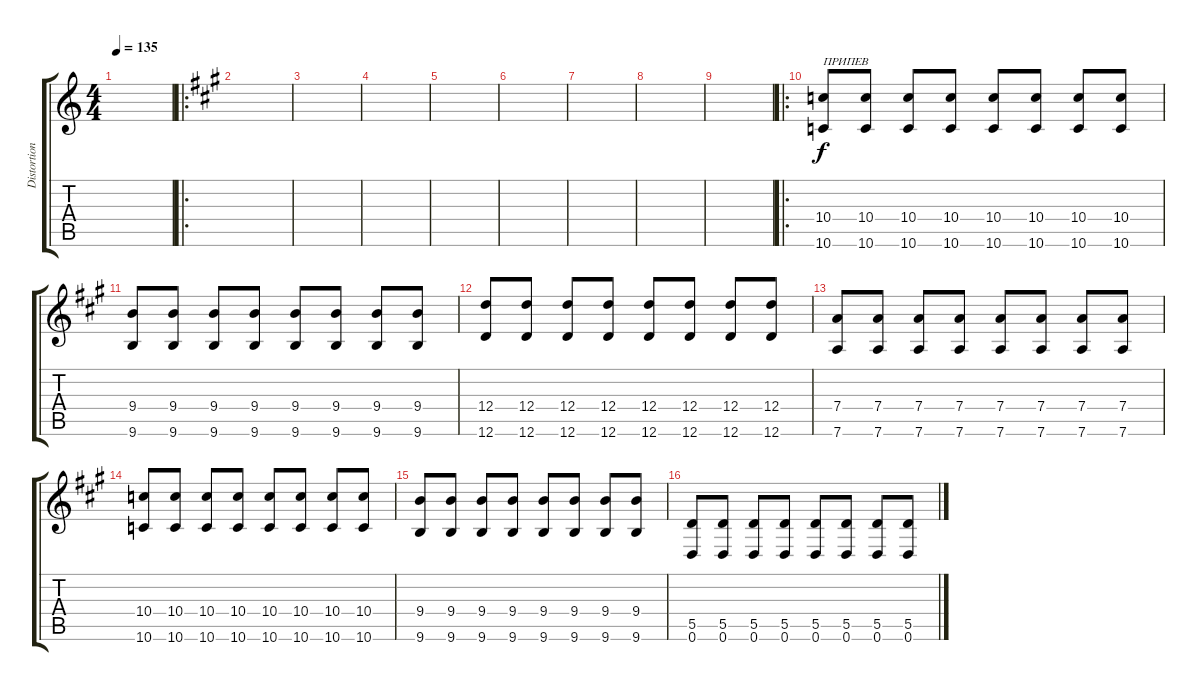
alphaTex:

\track ("Distortion guitar" "Distortion") {instrument distortionguitar}
\staff {score tabs}
\tuning (E4 B3 G3 D3 A2 D2) {hide}
\ts (4 4)
\tempo 135
\clef g2
\ks c
|
\ro
\ks a
|
|
|
|
|
|
|
|
\ro
(10.4 10.6).8{txt "ПРИПЕВ"} (10.4 10.6).8 (10.4 10.6).8 (10.4 10.6).8 (10.4 10.6).8 (10.4 10.6).8 (10.4 10.6).8 (10.4 10.6).8 |
(9.4 9.6).8 (9.4 9.6).8 (9.4 9.6).8 (9.4 9.6).8 (9.4 9.6).8 (9.4 9.6).8 (9.4 9.6).8 (9.4 9.6).8 |
(12.4 12.6).8 (12.4 12.6).8 (12.4 12.6).8 (12.4 12.6).8 (12.4 12.6).8 (12.4 12.6).8 (12.4 12.6).8 (12.4 12.6).8 |
(7.4 7.6).8 (7.4 7.6).8 (7.4 7.6).8 (7.4 7.6).8 (7.4 7.6).8 (7.4 7.6).8 (7.4 7.6).8 (7.4 7.6).8 |
(10.4 10.6).8 (10.4 10.6).8 (10.4 10.6).8 (10.4 10.6).8 (10.4 10.6).8 (10.4 10.6).8 (10.4 10.6).8 (10.4 10.6).8 |
(9.4 9.6).8 (9.4 9.6).8 (9.4 9.6).8 (9.4 9.6).8 (9.4 9.6).8 (9.4 9.6).8 (9.4 9.6).8 (9.4 9.6).8 |
(5.5 0.6).8 (5.5 0.6).8 (5.5 0.6).8 (5.5 0.6).8 (5.5 0.6).8 (5.5 0.6).8 (5.5 0.6).8 (5.5 0.6).8
